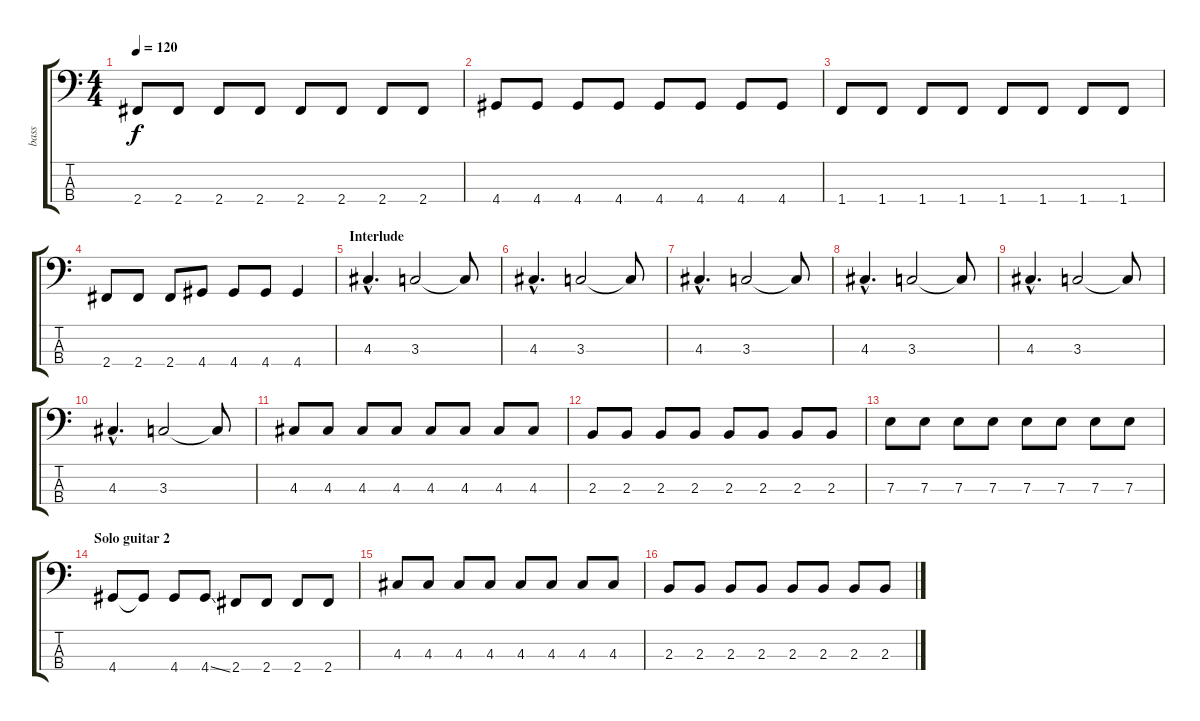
\track ("bass" "bass") {instrument electricbassfinger}
\staff {score tabs}
\tuning (G2 D2 A1 E1) {hide}
\ts (4 4)
\tempo 120
\clef f4
\ks c
2.4.8{dy f} 2.4.8 2.4.8 2.4.8 2.4.8 2.4.8 2.4.8 2.4.8 |
4.4.8 4.4.8 4.4.8 4.4.8 4.4.8 4.4.8 4.4.8 4.4.8 |
1.4.8 1.4.8 1.4.8 1.4.8 1.4.8 1.4.8 1.4.8 1.4.8 |
2.4.8 2.4.8 2.4.8 4.4.8 4.4.8 4.4.8 4.4.4 |
\section ("" "Interlude")
4.3{hac}.4{d} 3.3.2 3.3{t}.8 |
4.3{hac}.4{d} 3.3.2 3.3{t}.8 |
4.3{hac}.4{d} 3.3.2 3.3{t}.8 |
4.3{hac}.4{d} 3.3.2 3.3{t}.8 |
4.3{hac}.4{d} 3.3.2 3.3{t}.8 |
4.3{hac}.4{d} 3.3.2 3.3{t}.8 |
4.3.8 4.3.8 4.3.8 4.3.8 4.3.8 4.3.8 4.3.8 4.3.8 |
2.3.8 2.3.8 2.3.8 2.3.8 2.3.8 2.3.8 2.3.8 2.3.8 |
7.3.8 7.3.8 7.3.8 7.3.8 7.3.8 7.3.8 7.3.8 7.3.8 |
\section ("" "Solo guitar 2")
4.4.8 4.4{t}.8 4.4.8 4.4{ss}.8 2.4.8 2.4.8 2.4.8 2.4.8 |
4.3.8 4.3.8 4.3.8 4.3.8 4.3.8 4.3.8 4.3.8 4.3.8 |
2.3.8 2.3.8 2.3.8 2.3.8 2.3.8 2.3.8 2.3.8 2.3.8
